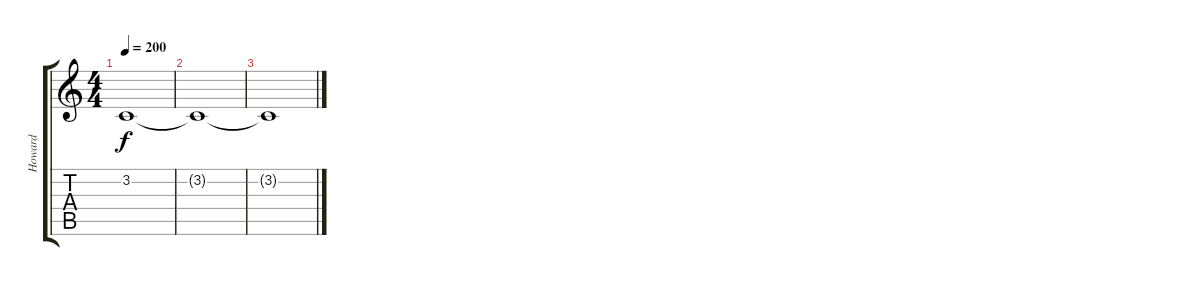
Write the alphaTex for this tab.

\track ("Howard" "Howard") {instrument oboe}
\staff {score tabs}
\tuning (D4 A3 F3 C3 G2 C2) {hide}
\ts (4 4)
\tempo 200
\clef g2
\ks c
3.2{t}.1{dy f} |
3.2{t}.1 |
3.2{t}.1
